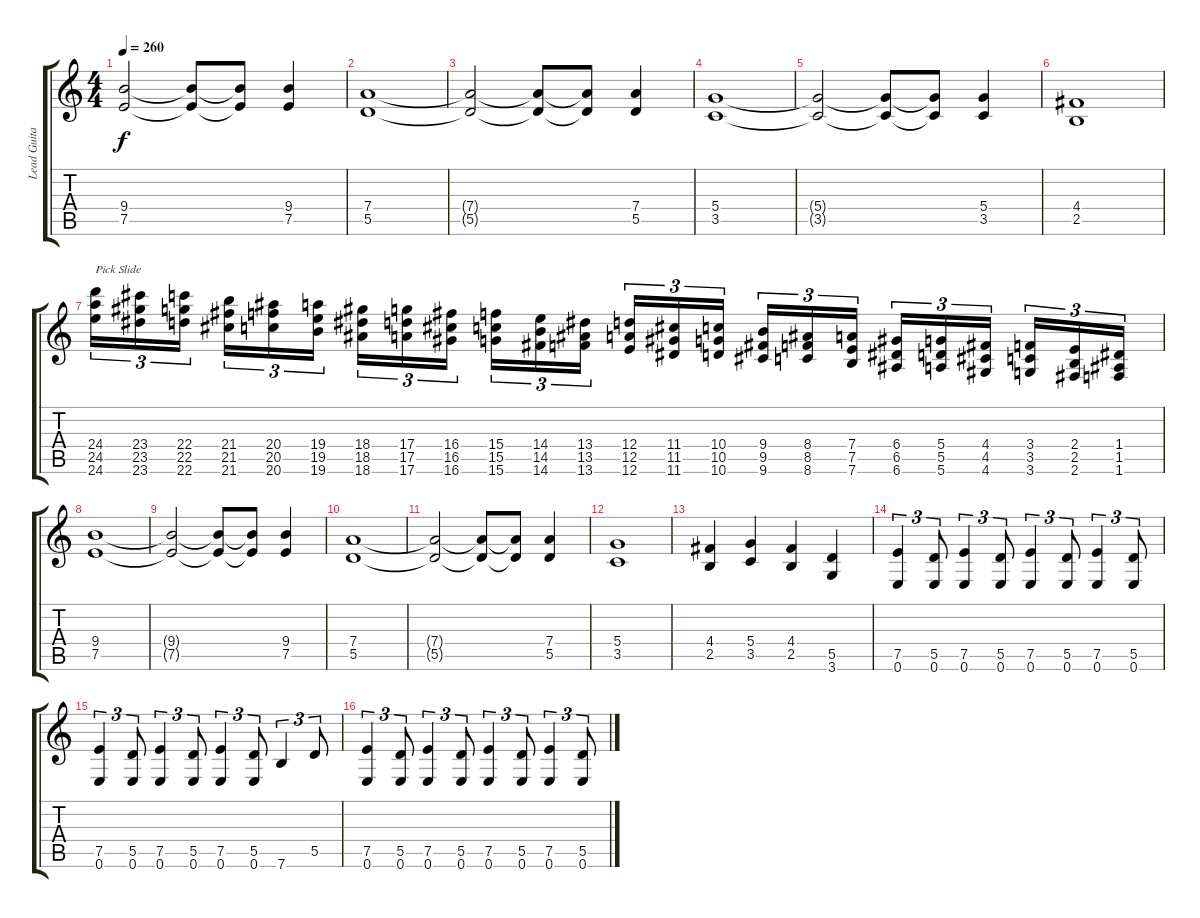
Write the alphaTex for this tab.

\track ("Lead Guitar (Dave Mustaine)" "Lead Guita") {instrument distortionguitar}
\staff {score tabs}
\tuning (E4 B3 G3 D3 A2 E2) {hide}
\ts (4 4)
\tempo 260
\clef g2
\ks c
(9.4{t} 7.5{t}).2{dy f} (9.4{t} 7.5{t}).8 (9.4{t} 7.5{t}).8 (9.4 7.5).4 |
(7.4 5.5).1 |
(7.4{t} 5.5{t}).2 (7.4{t} 5.5{t}).8 (7.4{t} 5.5{t}).8 (7.4 5.5).4 |
(5.4 3.5).1 |
(5.4{t} 3.5{t}).2 (5.4{t} 3.5{t}).8 (5.4{t} 3.5{t}).8 (5.4 3.5).4 |
(4.4 2.5).1 |
(24.4 24.5 24.6).16{tu (3 2) txt "Pick Slide" instrument guitarfretnoise} (23.4 23.5 23.6).16{tu (3 2)} (22.4 22.5 22.6).16{tu (3 2) beam splitsecondary} (21.4 21.5 21.6).16{tu (3 2)} (20.4 20.5 20.6).16{tu (3 2)} (19.4 19.5 19.6).16{tu (3 2)} (18.4 18.5 18.6).16{tu (3 2)} (17.4 17.5 17.6).16{tu (3 2)} (16.4 16.5 16.6).16{tu (3 2) beam splitsecondary} (15.4 15.5 15.6).16{tu (3 2)} (14.4 14.5 14.6).16{tu (3 2)} (13.4 13.5 13.6).16{tu (3 2)} (12.4 12.5 12.6).16{tu (3 2)} (11.4 11.5 11.6).16{tu (3 2)} (10.4 10.5 10.6).16{tu (3 2) beam splitsecondary} (9.4 9.5 9.6).16{tu (3 2)} (8.4 8.5 8.6).16{tu (3 2)} (7.4 7.5 7.6).16{tu (3 2)} (6.4 6.5 6.6).16{tu (3 2)} (5.4 5.5 5.6).16{tu (3 2)} (4.4 4.5 4.6).16{tu (3 2) beam splitsecondary} (3.4 3.5 3.6).16{tu (3 2)} (2.4 2.5 2.6).16{tu (3 2)} (1.4 1.5 1.6).16{tu (3 2)} |
(9.4 7.5).1{instrument distortionguitar} |
(9.4{t} 7.5{t}).2 (9.4{t} 7.5{t}).8 (9.4{t} 7.5{t}).8 (9.4 7.5).4 |
(7.4 5.5).1 |
(7.4{t} 5.5{t}).2 (7.4{t} 5.5{t}).8 (7.4{t} 5.5{t}).8 (7.4 5.5).4 |
(5.4 3.5).1 |
(4.4 2.5).4 (5.4 3.5).4 (4.4 2.5).4 (5.5 3.6).4 |
(7.5 0.6).4{tu (3 2)} (5.5 0.6).8{tu (3 2)} (7.5 0.6).4{tu (3 2)} (5.5 0.6).8{tu (3 2)} (7.5 0.6).4{tu (3 2)} (5.5 0.6).8{tu (3 2)} (7.5 0.6).4{tu (3 2)} (5.5 0.6).8{tu (3 2)} |
(7.5 0.6).4{tu (3 2)} (5.5 0.6).8{tu (3 2)} (7.5 0.6).4{tu (3 2)} (5.5 0.6).8{tu (3 2)} (7.5 0.6).4{tu (3 2)} (5.5 0.6).8{tu (3 2)} 7.6.4{tu (3 2)} 5.5.8{tu (3 2)} |
(7.5 0.6).4{tu (3 2)} (5.5 0.6).8{tu (3 2)} (7.5 0.6).4{tu (3 2)} (5.5 0.6).8{tu (3 2)} (7.5 0.6).4{tu (3 2)} (5.5 0.6).8{tu (3 2)} (7.5 0.6).4{tu (3 2)} (5.5 0.6).8{tu (3 2)}
